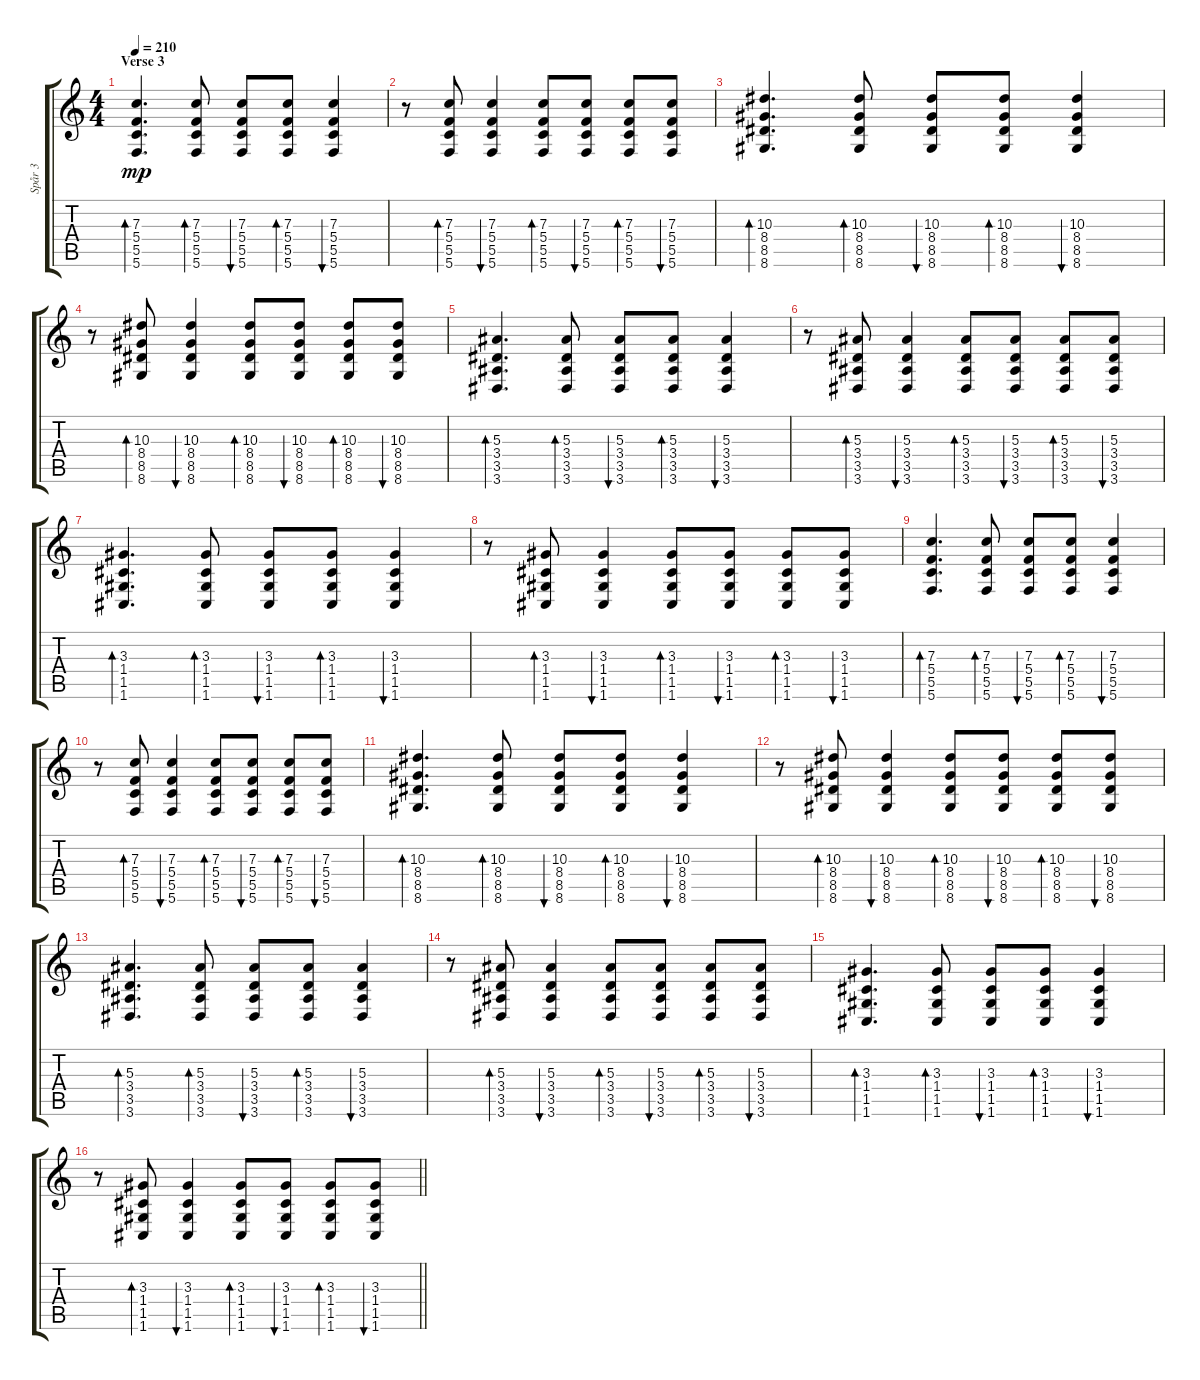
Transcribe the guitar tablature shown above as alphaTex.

\track ("Spår 3" "Spår 3") {instrument distortionguitar}
\staff {score tabs}
\tuning (D4 A3 F3 C3 G2 C2) {hide}
\ts (4 4)
\section ("" "Verse 3")
\tempo 210
\clef g2
\ks c
(7.3 5.4 5.5 5.6).4{d bd 60 dy mp instrument electricguitarclean} (7.3 5.4 5.5 5.6).8{bd 60} (7.3 5.4 5.5 5.6).8{bu 60} (7.3 5.4 5.5 5.6).8{bd 60} (7.3 5.4 5.5 5.6).4{bu 60} |
r.8 (7.3 5.4 5.5 5.6).8{bd 60} (7.3 5.4 5.5 5.6).4{bu 60} (7.3 5.4 5.5 5.6).8{bd 60} (7.3 5.4 5.5 5.6).8{bu 60} (7.3 5.4 5.5 5.6).8{bd 60} (7.3 5.4 5.5 5.6).8{bu 60} |
(10.3 8.4 8.5 8.6).4{d bd 60 instrument electricguitarclean} (10.3 8.4 8.5 8.6).8{bd 60} (10.3 8.4 8.5 8.6).8{bu 60} (10.3 8.4 8.5 8.6).8{bd 60} (10.3 8.4 8.5 8.6).4{bu 60} |
r.8 (10.3 8.4 8.5 8.6).8{bd 60} (10.3 8.4 8.5 8.6).4{bu 60} (10.3 8.4 8.5 8.6).8{bd 60} (10.3 8.4 8.5 8.6).8{bu 60} (10.3 8.4 8.5 8.6).8{bd 60} (10.3 8.4 8.5 8.6).8{bu 60} |
(5.3 3.4 3.5 3.6).4{d bd 60 instrument electricguitarclean} (5.3 3.4 3.5 3.6).8{bd 60} (5.3 3.4 3.5 3.6).8{bu 60} (5.3 3.4 3.5 3.6).8{bd 60} (5.3 3.4 3.5 3.6).4{bu 60} |
r.8 (5.3 3.4 3.5 3.6).8{bd 60} (5.3 3.4 3.5 3.6).4{bu 60} (5.3 3.4 3.5 3.6).8{bd 60} (5.3 3.4 3.5 3.6).8{bu 60} (5.3 3.4 3.5 3.6).8{bd 60} (5.3 3.4 3.5 3.6).8{bu 60} |
(3.3 1.4 1.5 1.6).4{d bd 60 instrument electricguitarclean} (3.3 1.4 1.5 1.6).8{bd 60} (3.3 1.4 1.5 1.6).8{bu 60} (3.3 1.4 1.5 1.6).8{bd 60} (3.3 1.4 1.5 1.6).4{bu 60} |
r.8 (3.3 1.4 1.5 1.6).8{bd 60} (3.3 1.4 1.5 1.6).4{bu 60} (3.3 1.4 1.5 1.6).8{bd 60} (3.3 1.4 1.5 1.6).8{bu 60} (3.3 1.4 1.5 1.6).8{bd 60} (3.3 1.4 1.5 1.6).8{bu 60} |
(7.3 5.4 5.5 5.6).4{d bd 60 instrument electricguitarclean} (7.3 5.4 5.5 5.6).8{bd 60} (7.3 5.4 5.5 5.6).8{bu 60} (7.3 5.4 5.5 5.6).8{bd 60} (7.3 5.4 5.5 5.6).4{bu 60} |
r.8 (7.3 5.4 5.5 5.6).8{bd 60} (7.3 5.4 5.5 5.6).4{bu 60} (7.3 5.4 5.5 5.6).8{bd 60} (7.3 5.4 5.5 5.6).8{bu 60} (7.3 5.4 5.5 5.6).8{bd 60} (7.3 5.4 5.5 5.6).8{bu 60} |
(10.3 8.4 8.5 8.6).4{d bd 60 instrument electricguitarclean} (10.3 8.4 8.5 8.6).8{bd 60} (10.3 8.4 8.5 8.6).8{bu 60} (10.3 8.4 8.5 8.6).8{bd 60} (10.3 8.4 8.5 8.6).4{bu 60} |
r.8 (10.3 8.4 8.5 8.6).8{bd 60} (10.3 8.4 8.5 8.6).4{bu 60} (10.3 8.4 8.5 8.6).8{bd 60} (10.3 8.4 8.5 8.6).8{bu 60} (10.3 8.4 8.5 8.6).8{bd 60} (10.3 8.4 8.5 8.6).8{bu 60} |
(5.3 3.4 3.5 3.6).4{d bd 60 instrument electricguitarclean} (5.3 3.4 3.5 3.6).8{bd 60} (5.3 3.4 3.5 3.6).8{bu 60} (5.3 3.4 3.5 3.6).8{bd 60} (5.3 3.4 3.5 3.6).4{bu 60} |
r.8 (5.3 3.4 3.5 3.6).8{bd 60} (5.3 3.4 3.5 3.6).4{bu 60} (5.3 3.4 3.5 3.6).8{bd 60} (5.3 3.4 3.5 3.6).8{bu 60} (5.3 3.4 3.5 3.6).8{bd 60} (5.3 3.4 3.5 3.6).8{bu 60} |
(3.3 1.4 1.5 1.6).4{d bd 60 instrument electricguitarclean} (3.3 1.4 1.5 1.6).8{bd 60} (3.3 1.4 1.5 1.6).8{bu 60} (3.3 1.4 1.5 1.6).8{bd 60} (3.3 1.4 1.5 1.6).4{bu 60} |
\barLineRight lightlight
r.8 (3.3 1.4 1.5 1.6).8{bd 60} (3.3 1.4 1.5 1.6).4{bu 60} (3.3 1.4 1.5 1.6).8{bd 60} (3.3 1.4 1.5 1.6).8{bu 60} (3.3 1.4 1.5 1.6).8{bd 60} (3.3 1.4 1.5 1.6).8{bu 60}
